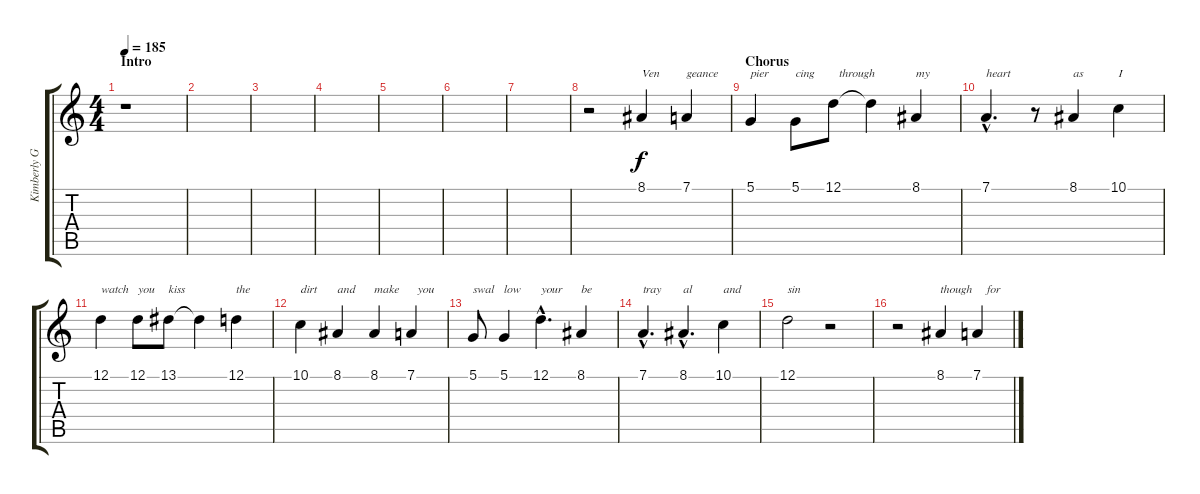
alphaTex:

\track ("Kimberly Goss" "Kimberly G") {instrument clarinet}
\staff {score tabs}
\tuning (D4 A3 F3 C3 G2 D2) {hide}
\ts (4 4)
\section ("" "Intro")
\tempo 185
\clef g2
\ks c
r.1{dy f instrument clarinet} |
|
|
|
|
|
|
r.2 8.1.4{txt "Ven"} 7.1.4{txt "geance"} |
\section ("" "Chorus")
5.1.4{txt "pier"} 5.1.8{txt "cing"} 12.1.8{txt "  through"} 12.1{t}.4 8.1.4{txt "my"} |
7.1{hac}.4{d txt "heart"} r.8 8.1.4{txt "as"} 10.1.4{txt "I"} |
12.1.4{txt "watch"} 12.1.8{txt "you"} 13.1.8{txt "kiss"} 13.1{t}.4 12.1.4{txt "the"} |
10.1.4{txt "dirt"} 8.1.4{txt "and"} 8.1.4{txt "make"} 7.1.4{txt "  you"} |
5.1.8{txt "swal"} 5.1.4{txt "low"} 12.1{hac}.4{d txt "your"} 8.1.4{txt "be"} |
7.1{hac}.4{d txt "tray"} 8.1{hac}.4{d txt "al"} 10.1.4{txt "and"} |
12.1.2{txt "sin"} r.2 |
r.2 8.1.4{txt "though"} 7.1.4{txt "   for"}
